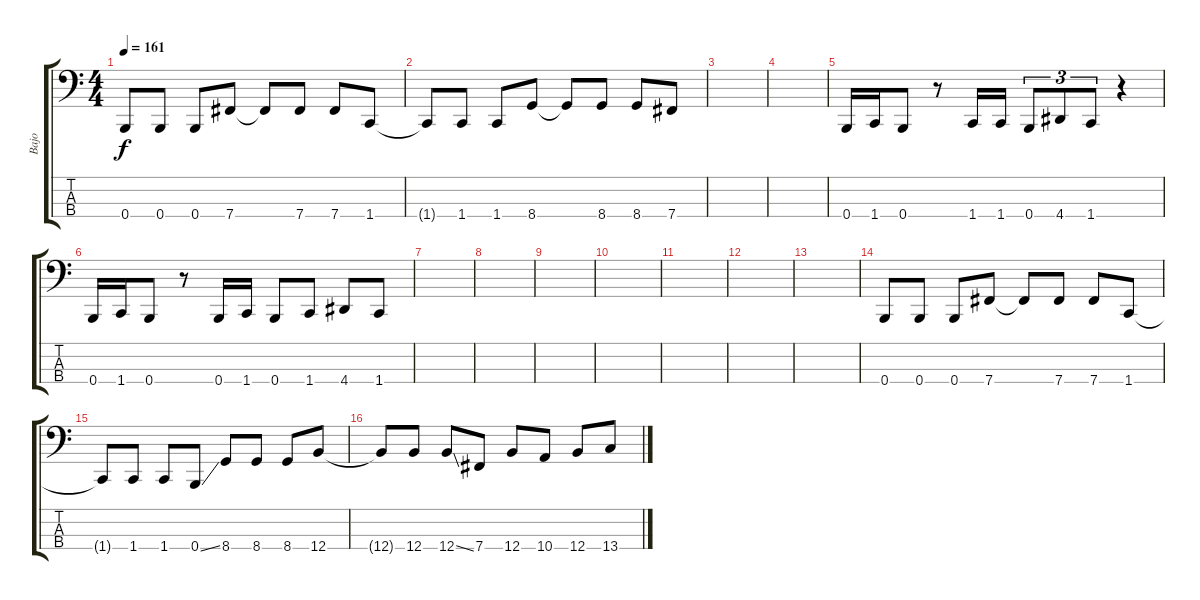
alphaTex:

\track ("Bajo" "Bajo") {instrument electricbasspick}
\staff {score tabs}
\tuning (E2 B1 Gb1 B0) {hide}
\ts (4 4)
\tempo 161
\clef f4
\ks c
0.4.8{dy f} 0.4.8 0.4.8 7.4.8 7.4{t}.8 7.4.8 7.4.8 1.4.8 |
1.4{t}.8 1.4.8 1.4.8 8.4.8 8.4{t}.8 8.4.8 8.4.8 7.4.8 |
|
|
0.4.16 1.4.16 0.4.8 r.8 1.4.16 1.4.16 0.4.8{tu (3 2)} 4.4.8{tu (3 2)} 1.4.8{tu (3 2)} r.4 |
0.4.16 1.4.16 0.4.8 r.8 0.4.16 1.4.16 0.4.8 1.4.8 4.4.8 1.4.8 |
|
|
|
|
|
|
|
0.4.8 0.4.8 0.4.8 7.4.8 7.4{t}.8 7.4.8 7.4.8 1.4.8 |
1.4{t}.8 1.4.8 1.4.8 0.4{ss}.8 8.4.8 8.4.8 8.4.8 12.4.8 |
12.4{t}.8 12.4.8 12.4{ss}.8 7.4.8 12.4.8 10.4.8 12.4.8 13.4.8
